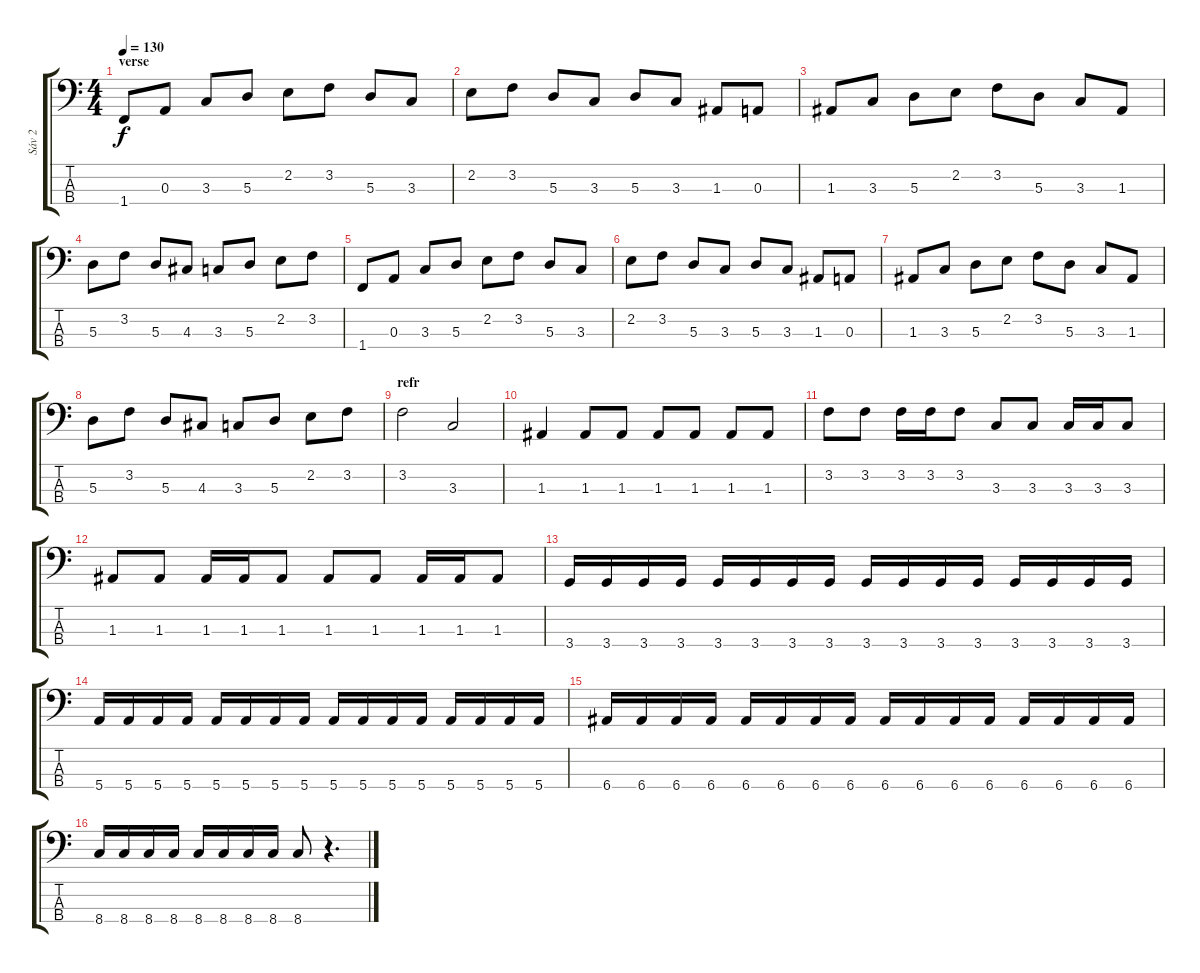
\track ("Sáv 2" "Sáv 2") {instrument electricbasspick}
\staff {score tabs}
\tuning (G2 D2 A1 E1) {hide}
\ts (4 4)
\section ("" "verse")
\tempo 130
\clef f4
\ks c
1.4.8{dy f} 0.3.8 3.3.8 5.3.8 2.2.8 3.2.8 5.3.8 3.3.8 |
2.2.8 3.2.8 5.3.8 3.3.8 5.3.8 3.3.8 1.3.8 0.3.8 |
1.3.8 3.3.8 5.3.8 2.2.8 3.2.8 5.3.8 3.3.8 1.3.8 |
5.3.8 3.2.8 5.3.8 4.3.8 3.3.8 5.3.8 2.2.8 3.2.8 |
1.4.8 0.3.8 3.3.8 5.3.8 2.2.8 3.2.8 5.3.8 3.3.8 |
2.2.8 3.2.8 5.3.8 3.3.8 5.3.8 3.3.8 1.3.8 0.3.8 |
1.3.8 3.3.8 5.3.8 2.2.8 3.2.8 5.3.8 3.3.8 1.3.8 |
5.3.8 3.2.8 5.3.8 4.3.8 3.3.8 5.3.8 2.2.8 3.2.8 |
\section ("" "refr")
3.2.2 3.3.2 |
1.3.4 1.3.8 1.3.8 1.3.8 1.3.8 1.3.8 1.3.8 |
3.2.8 3.2.8 3.2.16 3.2.16 3.2.8 3.3.8 3.3.8 3.3.16 3.3.16 3.3.8 |
1.3.8 1.3.8 1.3.16 1.3.16 1.3.8 1.3.8 1.3.8 1.3.16 1.3.16 1.3.8 |
3.4.16 3.4.16 3.4.16 3.4.16 3.4.16 3.4.16 3.4.16 3.4.16 3.4.16 3.4.16 3.4.16 3.4.16 3.4.16 3.4.16 3.4.16 3.4.16 |
5.4.16 5.4.16 5.4.16 5.4.16 5.4.16 5.4.16 5.4.16 5.4.16 5.4.16 5.4.16 5.4.16 5.4.16 5.4.16 5.4.16 5.4.16 5.4.16 |
6.4.16 6.4.16 6.4.16 6.4.16 6.4.16 6.4.16 6.4.16 6.4.16 6.4.16 6.4.16 6.4.16 6.4.16 6.4.16 6.4.16 6.4.16 6.4.16 |
8.4.16 8.4.16 8.4.16 8.4.16 8.4.16 8.4.16 8.4.16 8.4.16 8.4.8 r.4{d}
